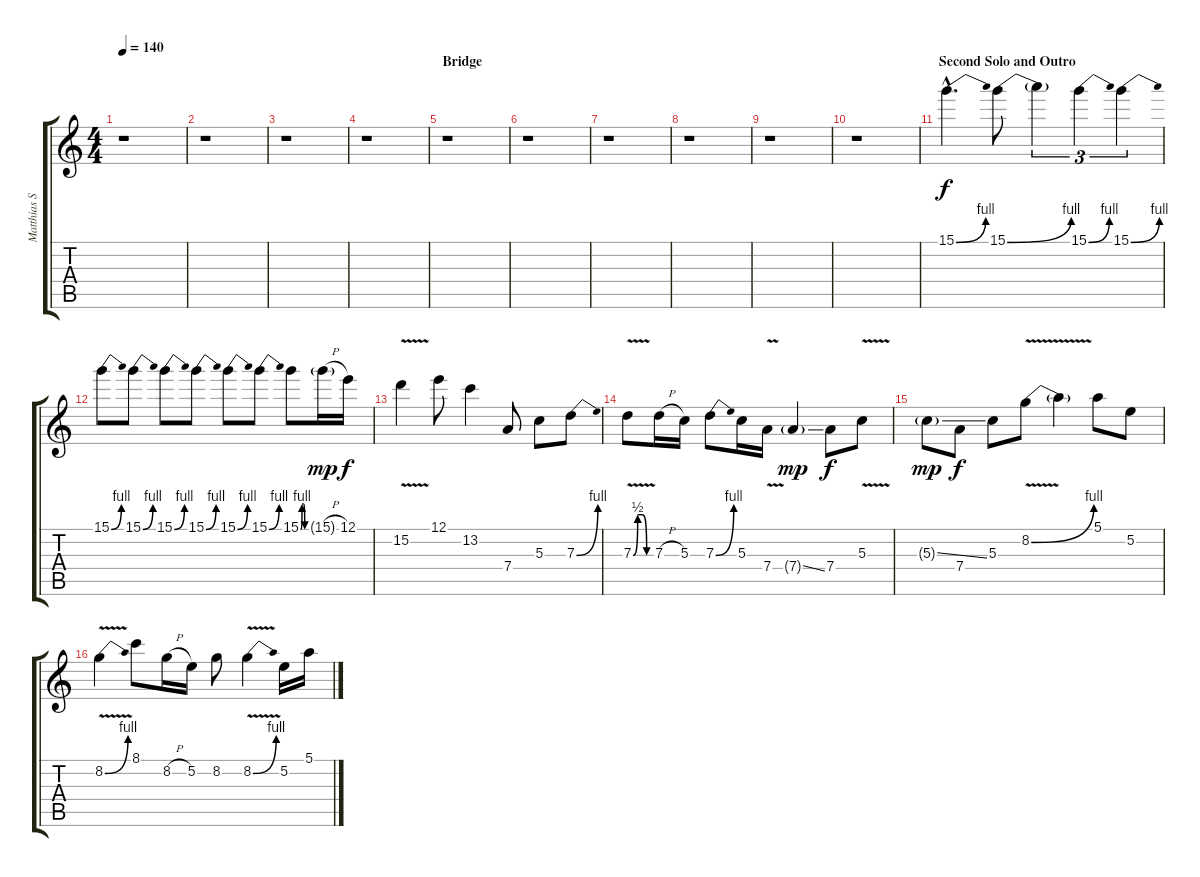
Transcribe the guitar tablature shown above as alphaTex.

\track ("Matthias Solo" "Matthias S") {instrument distortionguitar}
\staff {score tabs}
\tuning (E4 B3 G3 D3 A2 E2) {hide}
\ts (4 4)
\tempo 140
\clef g2
\ks c
r.1{dy f} |
r.1 |
r.1 |
r.1 |
\section ("" "Bridge")
r.1 |
r.1 |
r.1 |
r.1 |
r.1 |
r.1 |
\section ("" "Second Solo and Outro")
15.1{be (bend 0 0 60 4) hac}.4{d} 15.1{be (bend 0 0 60 4)}.8 15.1{t}.4{tu (3 2)} 15.1{be (bend 0 0 60 4)}.4{tu (3 2)} 15.1{be (bend 0 0 60 4)}.4{tu (3 2)} |
15.1{be (bend 0 0 60 4)}.8 15.1{be (bend 0 0 60 4)}.8 15.1{be (bend 0 0 60 4)}.8 15.1{be (bend 0 0 60 4)}.8 15.1{be (bend 0 0 60 4)}.8 15.1{be (bend 0 0 60 4)}.8 15.1{be (custom 0 0 15 4 30 4 45 0 60 0)}.8 15.1{h g}.16{dy mp} 12.1.16{dy f} |
15.2{v}.4 12.1.8 13.2.4 7.4.8 5.3.8 7.3{be (bend 0 0 60 4)}.8 |
7.3{be (custom 0 0 15 2 30 2 45 0 60 0) v}.8 7.3{h}.16 5.3.16 7.3{be (bend 0 0 60 4)}.8 5.3.16 7.4{v}.16 7.4{ss g}.4{dy mp} 7.4.8{dy f} 5.3{v}.8 |
5.3{ss g}.8{dy mp} 7.4.8{dy f} 5.3.8 8.2{be (bend 0 0 60 4) v}.8 8.2{t}.4 5.1.8 5.2.8 |
8.2{be (bend 0 0 60 4) v}.4 8.1.8 8.2{h}.16 5.2.16 8.2.8 8.2{be (bend 0 0 60 4) v}.4 5.2.16 5.1.16
